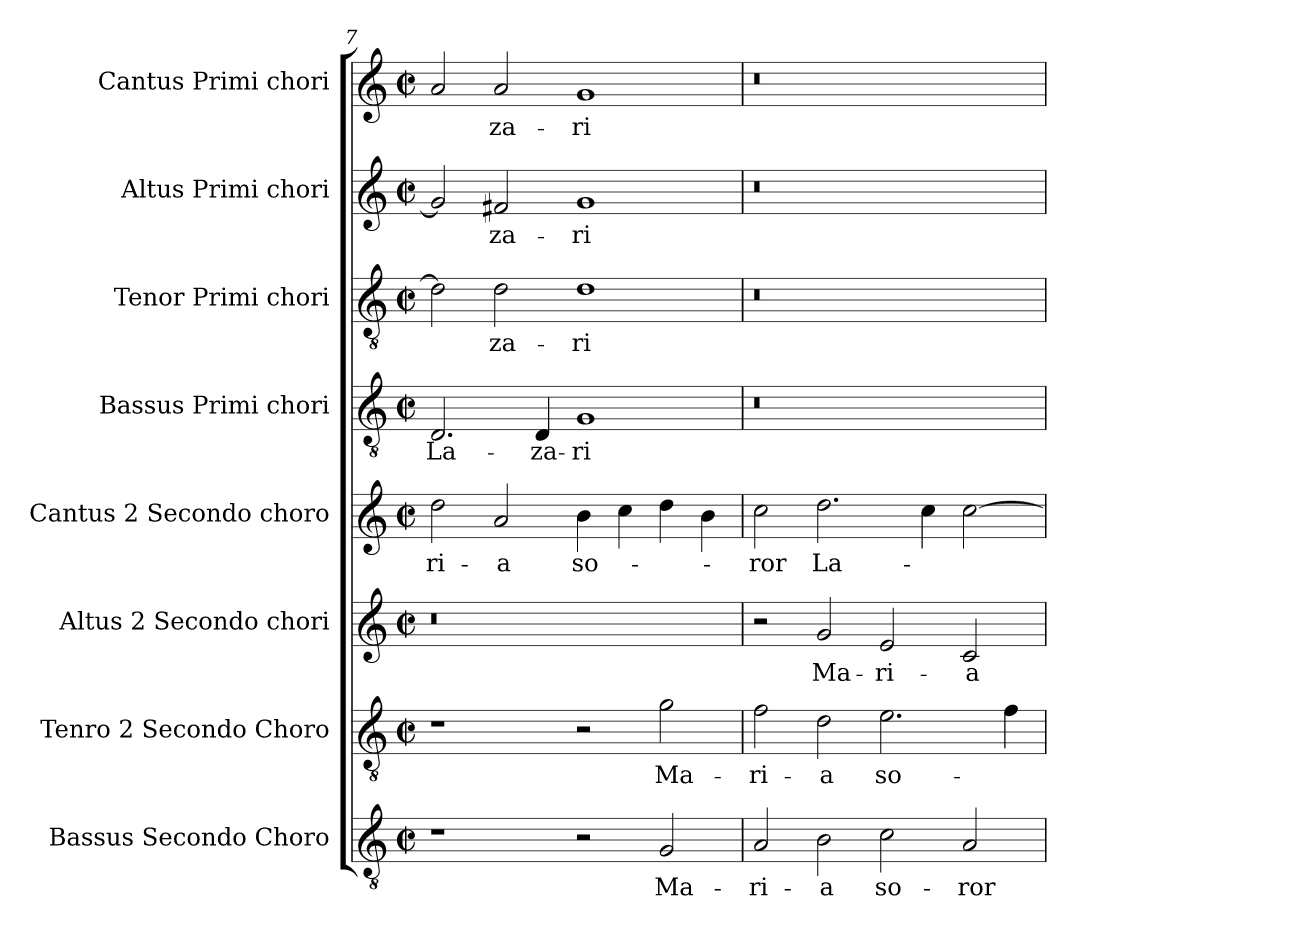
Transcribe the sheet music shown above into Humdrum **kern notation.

**kern	**text	**kern	**text	**kern	**text	**kern	**text	**kern	**text	**kern	**text	**kern	**text	**kern	**text
*part8	*part8	*part7	*part7	*part6	*part6	*part5	*part5	*part4	*part4	*part3	*part3	*part2	*part2	*part1	*part1
*staff8	*staff8	*staff7	*staff7	*staff6	*staff6	*staff5	*staff5	*staff4	*staff4	*staff3	*staff3	*staff2	*staff2	*staff1	*staff1
*I"Bassus  Secondo Choro	*	*I"Tenro 2  Secondo Choro	*	*I"Altus 2  Secondo chori	*	*I"Cantus 2  Secondo choro	*	*I"Bassus  Primi chori	*	*I"Tenor  Primi chori	*	*I"Altus  Primi chori	*	*I"Cantus  Primi chori	*
*I'Ch	*	*I'Ch	*	*I'Ch	*	*I'Ch	*	*I'Ch	*	*I'Ch	*	*I'Ch	*	*I'Ch	*
*clefGv2	*	*clefGv2	*	*clefG2	*	*clefG2	*	*clefGv2	*	*clefGv2	*	*clefG2	*	*clefG2	*
*M2/2	*	*M2/2	*	*M2/2	*	*M2/2	*	*M2/2	*	*M2/2	*	*M2/2	*	*M2/2	*
*met(c|)	*	*met(c|)	*	*met(c|)	*	*met(c|)	*	*met(c|)	*	*met(c|)	*	*met(c|)	*	*met(c|)	*
=7	=7	=7	=7	=7	=7	=7	=7	=7	=7	=7	=7	=7	=7	=7	=7
!	!	!	!	!	!	!	!LO:LY:b:cj	!	!LO:LY:b:cj	!	!	!	!	!	!
1r	.	1r	.	0r	.	2dd\	-ri-	2.D/	La-	2d\]	.	2g/]	.	2a/	.
!	!	!	!	!	!	!	!LO:LY:b:cj	!	!	!	!LO:LY:b:cj	!	!LO:LY:b:cj	!	!LO:LY:b:cj
.	.	.	.	.	.	2a/	-a	.	.	2d\	-za-	2f#X/	-za-	2a/	-za-
!	!	!	!	!	!	!	!	!	!LO:LY:b:cj	!	!	!	!	!	!
.	.	.	.	.	.	.	.	4D/	-za-	.	.	.	.	.	.
!	!	!	!	!	!	!	!LO:LY:b:cj	!	!LO:LY:b:cj	!	!LO:LY:b:cj	!	!LO:LY:b:cj	!	!LO:LY:b:cj
2r	.	2r	.	.	.	4b\	so-	1G	-ri	1d	-ri	1g	-ri	1g	-ri
.	.	.	.	.	.	4cc\	.	.	.	.	.	.	.	.	.
!	!LO:LY:b:cj	!	!LO:LY:b:cj	!	!	!	!	!	!	!	!	!	!	!	!
2G/	Ma-	2g\	Ma-	.	.	4dd\	.	.	.	.	.	.	.	.	.
.	.	.	.	.	.	4b\	.	.	.	.	.	.	.	.	.
=8	=8	=8	=8	=8	=8	=8	=8	=8	=8	=8	=8	=8	=8	=8	=8
!	!LO:LY:b:cj	!	!LO:LY:b:cj	!	!	!	!LO:LY:b:cj	!	!	!	!	!	!	!	!
2A/	-ri-	2f\	-ri-	2r	.	2cc\	-ror	0r	.	0r	.	0r	.	0r	.
!	!LO:LY:b:cj	!	!LO:LY:b:cj	!	!LO:LY:b:cj	!	!LO:LY:b:cj	!	!	!	!	!	!	!	!
2B\	-a	2d\	-a	2g/	Ma-	2.dd\	La-	.	.	.	.	.	.	.	.
!	!LO:LY:b:cj	!	!LO:LY:b:cj	!	!LO:LY:b:cj	!	!	!	!	!	!	!	!	!	!
2c\	so-	2.e\	so-	2e/	-ri-	.	.	.	.	.	.	.	.	.	.
.	.	.	.	.	.	4cc\	.	.	.	.	.	.	.	.	.
!	!LO:LY:b:cj	!	!	!	!LO:LY:b:cj	!	!	!	!	!	!	!	!	!	!
2A/	-ror	.	.	2c/	-a	[>2cc\	.	.	.	.	.	.	.	.	.
.	.	4f\	.	.	.	.	.	.	.	.	.	.	.	.	.
=	=	=	=	=	=	=	=	=	=	=	=	=	=	=	=
*-	*-	*-	*-	*-	*-	*-	*-	*-	*-	*-	*-	*-	*-	*-	*-
